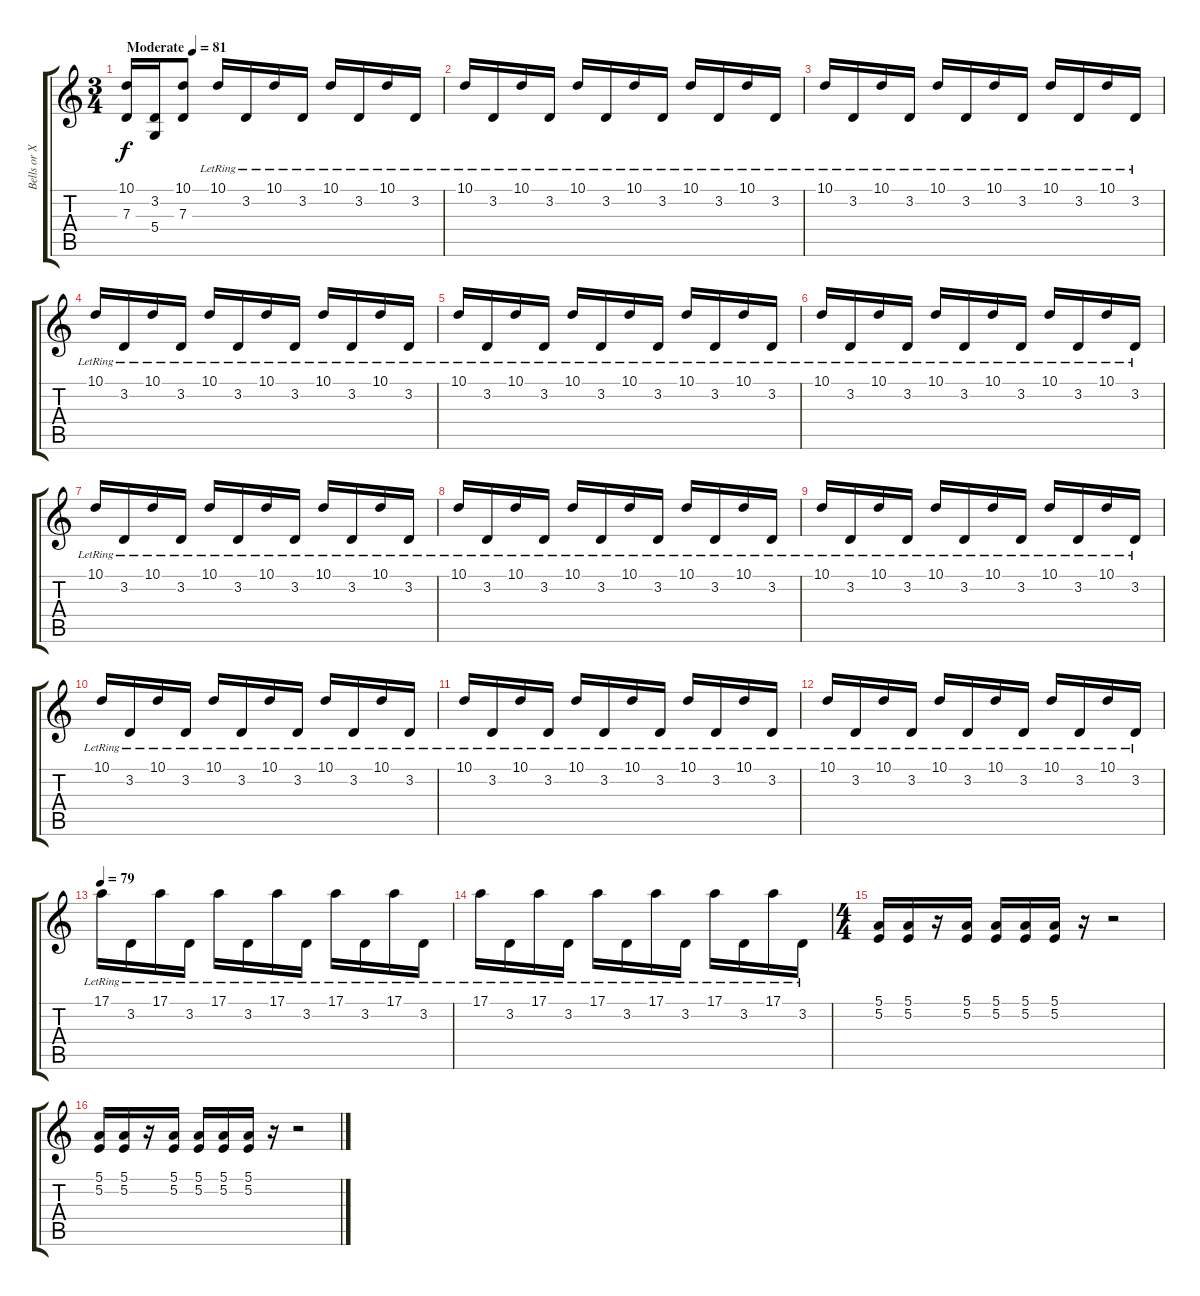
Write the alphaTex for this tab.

\track ("Bells or Xylophone" "Bells or X") {instrument glockenspiel}
\staff {score tabs}
\tuning (E4 B3 G3 D3 A2 E2) {hide}
\ts (3 4)
\tempo (81 "Moderate")
\clef g2
\ks c
(10.1 7.3).16{dy f instrument glockenspiel} (3.2 5.4).16 (10.1 7.3).8 10.1{lr}.16 3.2{lr}.16 10.1{lr}.16 3.2{lr}.16 10.1{lr}.16 3.2{lr}.16 10.1{lr}.16 3.2{lr}.16 |
10.1{lr}.16 3.2{lr}.16 10.1{lr}.16 3.2{lr}.16 10.1{lr}.16 3.2{lr}.16 10.1{lr}.16 3.2{lr}.16 10.1{lr}.16 3.2{lr}.16 10.1{lr}.16 3.2{lr}.16 |
10.1{lr}.16 3.2{lr}.16 10.1{lr}.16 3.2{lr}.16 10.1{lr}.16 3.2{lr}.16 10.1{lr}.16 3.2{lr}.16 10.1{lr}.16 3.2{lr}.16 10.1{lr}.16 3.2{lr}.16 |
10.1{lr}.16 3.2{lr}.16 10.1{lr}.16 3.2{lr}.16 10.1{lr}.16 3.2{lr}.16 10.1{lr}.16 3.2{lr}.16 10.1{lr}.16 3.2{lr}.16 10.1{lr}.16 3.2{lr}.16 |
10.1{lr}.16 3.2{lr}.16 10.1{lr}.16 3.2{lr}.16 10.1{lr}.16 3.2{lr}.16 10.1{lr}.16 3.2{lr}.16 10.1{lr}.16 3.2{lr}.16 10.1{lr}.16 3.2{lr}.16 |
10.1{lr}.16 3.2{lr}.16 10.1{lr}.16 3.2{lr}.16 10.1{lr}.16 3.2{lr}.16 10.1{lr}.16 3.2{lr}.16 10.1{lr}.16 3.2{lr}.16 10.1{lr}.16 3.2{lr}.16 |
10.1{lr}.16 3.2{lr}.16 10.1{lr}.16 3.2{lr}.16 10.1{lr}.16 3.2{lr}.16 10.1{lr}.16 3.2{lr}.16 10.1{lr}.16 3.2{lr}.16 10.1{lr}.16 3.2{lr}.16 |
10.1{lr}.16 3.2{lr}.16 10.1{lr}.16 3.2{lr}.16 10.1{lr}.16 3.2{lr}.16 10.1{lr}.16 3.2{lr}.16 10.1{lr}.16 3.2{lr}.16 10.1{lr}.16 3.2{lr}.16 |
10.1{lr}.16 3.2{lr}.16 10.1{lr}.16 3.2{lr}.16 10.1{lr}.16 3.2{lr}.16 10.1{lr}.16 3.2{lr}.16 10.1{lr}.16 3.2{lr}.16 10.1{lr}.16 3.2{lr}.16 |
10.1{lr}.16 3.2{lr}.16 10.1{lr}.16 3.2{lr}.16 10.1{lr}.16 3.2{lr}.16 10.1{lr}.16 3.2{lr}.16 10.1{lr}.16 3.2{lr}.16 10.1{lr}.16 3.2{lr}.16 |
10.1{lr}.16 3.2{lr}.16 10.1{lr}.16 3.2{lr}.16 10.1{lr}.16 3.2{lr}.16 10.1{lr}.16 3.2{lr}.16 10.1{lr}.16 3.2{lr}.16 10.1{lr}.16 3.2{lr}.16 |
10.1{lr}.16 3.2{lr}.16 10.1{lr}.16 3.2{lr}.16 10.1{lr}.16 3.2{lr}.16 10.1{lr}.16 3.2{lr}.16 10.1{lr}.16 3.2{lr}.16 10.1{lr}.16 3.2{lr}.16 |
\tempo 79
17.1{lr}.16 3.2{lr}.16 17.1{lr}.16 3.2{lr}.16 17.1{lr}.16 3.2{lr}.16 17.1{lr}.16 3.2{lr}.16 17.1{lr}.16 3.2{lr}.16 17.1{lr}.16 3.2{lr}.16 |
17.1{lr}.16 3.2{lr}.16 17.1{lr}.16 3.2{lr}.16 17.1{lr}.16 3.2{lr}.16 17.1{lr}.16 3.2{lr}.16 17.1{lr}.16 3.2{lr}.16 17.1{lr}.16 3.2{lr}.16 |
\ts (4 4)
(5.1 5.2).16 (5.1 5.2).16 r.16 (5.1 5.2).16 (5.1 5.2).16 (5.1 5.2).16 (5.1 5.2).16 r.16 r.2 |
(5.1 5.2).16 (5.1 5.2).16 r.16 (5.1 5.2).16 (5.1 5.2).16 (5.1 5.2).16 (5.1 5.2).16 r.16 r.2
